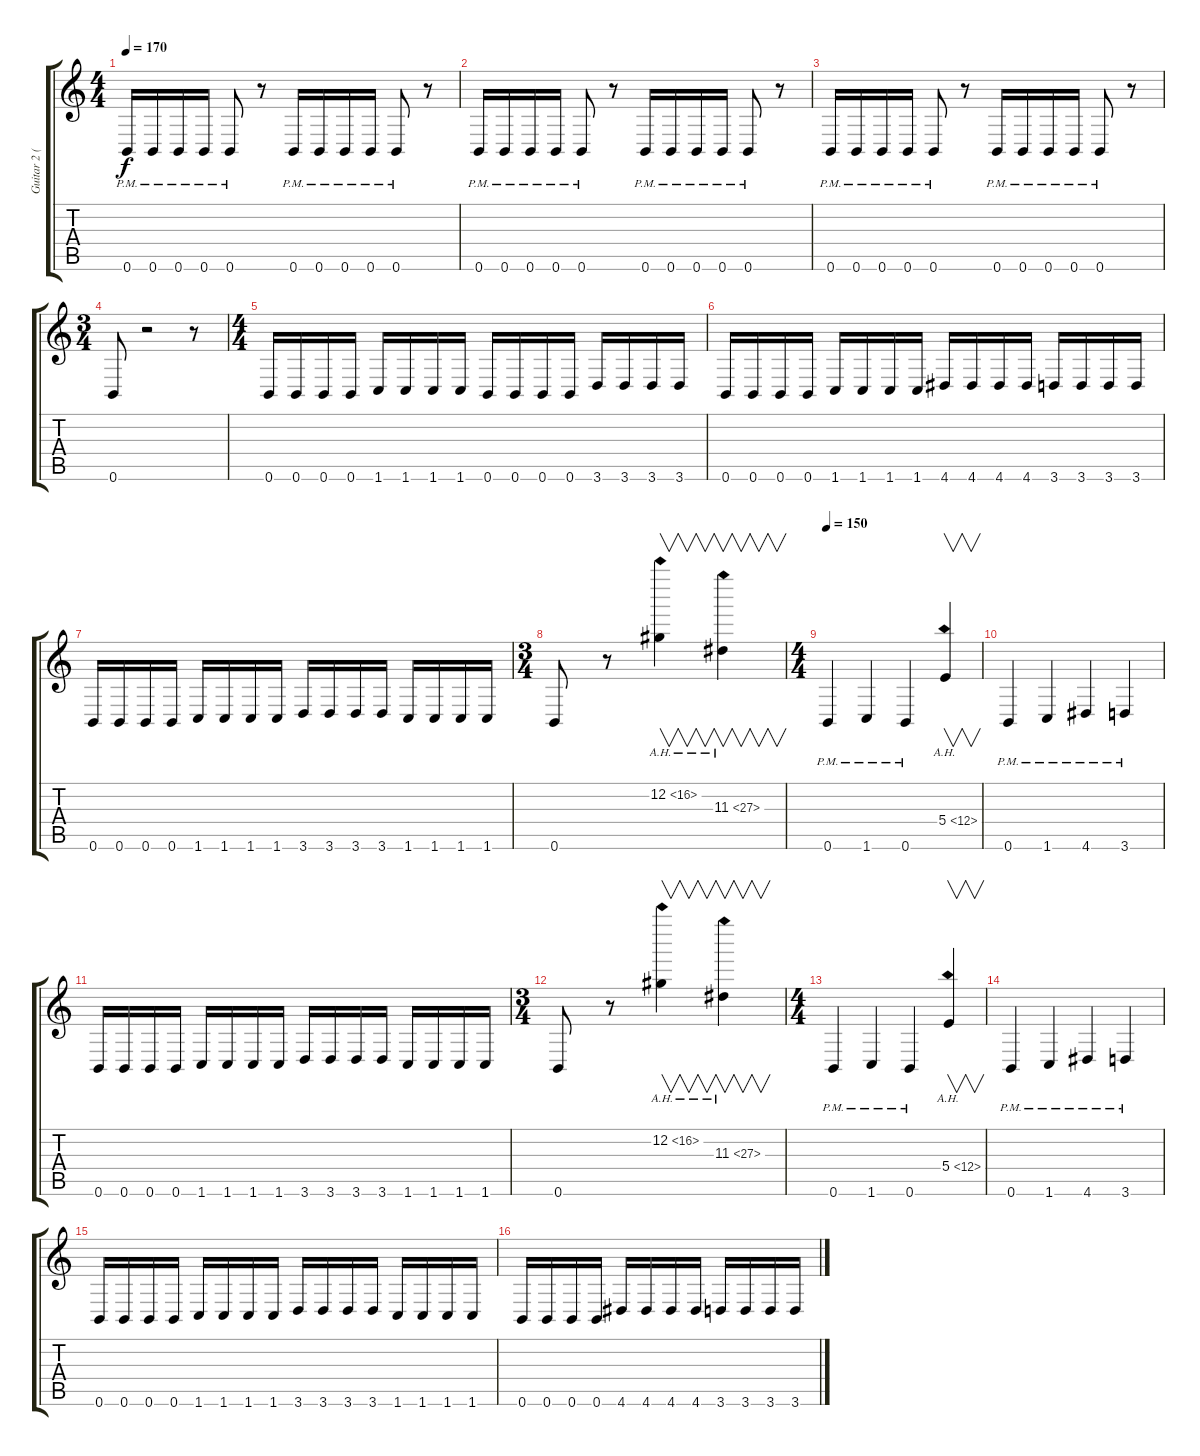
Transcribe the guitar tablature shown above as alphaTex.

\track ("Guitar 2 (Left)" "Guitar 2 (") {instrument overdrivenguitar}
\staff {score tabs}
\tuning (Db4 Ab3 E3 B2 Gb2 B1) {hide}
\ts (4 4)
\tempo 170
\clef g2
\ks c
0.6{pm}.16{dy f} 0.6{pm}.16 0.6{pm}.16 0.6{pm}.16 0.6{pm}.8 r.8 0.6{pm}.16 0.6{pm}.16 0.6{pm}.16 0.6{pm}.16 0.6{pm}.8 r.8 |
0.6{pm}.16 0.6{pm}.16 0.6{pm}.16 0.6{pm}.16 0.6{pm}.8 r.8 0.6{pm}.16 0.6{pm}.16 0.6{pm}.16 0.6{pm}.16 0.6{pm}.8 r.8 |
0.6{pm}.16 0.6{pm}.16 0.6{pm}.16 0.6{pm}.16 0.6{pm}.8 r.8 0.6{pm}.16 0.6{pm}.16 0.6{pm}.16 0.6{pm}.16 0.6{pm}.8 r.8 |
\ts (3 4)
0.6.8 r.2 r.8 |
\ts (4 4)
0.6.16 0.6.16 0.6.16 0.6.16 1.6.16 1.6.16 1.6.16 1.6.16 0.6.16 0.6.16 0.6.16 0.6.16 3.6.16 3.6.16 3.6.16 3.6.16 |
0.6.16 0.6.16 0.6.16 0.6.16 1.6.16 1.6.16 1.6.16 1.6.16 4.6.16 4.6.16 4.6.16 4.6.16 3.6.16 3.6.16 3.6.16 3.6.16 |
0.6.16 0.6.16 0.6.16 0.6.16 1.6.16 1.6.16 1.6.16 1.6.16 3.6.16 3.6.16 3.6.16 3.6.16 1.6.16 1.6.16 1.6.16 1.6.16 |
\ts (3 4)
0.6.8 r.8 12.2{ah 4}.4{v} 11.3{ah 16}.4{v} |
\ts (4 4)
\tempo 150
0.6{pm}.4 1.6{pm}.4 0.6{pm}.4 5.4{ah 7}.4{v} |
0.6{pm}.4 1.6{pm}.4 4.6{pm}.4 3.6{pm}.4 |
0.6.16 0.6.16 0.6.16 0.6.16 1.6.16 1.6.16 1.6.16 1.6.16 3.6.16 3.6.16 3.6.16 3.6.16 1.6.16 1.6.16 1.6.16 1.6.16 |
\ts (3 4)
0.6.8 r.8 12.2{ah 4}.4{v} 11.3{ah 16}.4{v} |
\ts (4 4)
0.6{pm}.4 1.6{pm}.4 0.6{pm}.4 5.4{ah 7}.4{v} |
0.6{pm}.4 1.6{pm}.4 4.6{pm}.4 3.6{pm}.4 |
0.6.16 0.6.16 0.6.16 0.6.16 1.6.16 1.6.16 1.6.16 1.6.16 3.6.16 3.6.16 3.6.16 3.6.16 1.6.16 1.6.16 1.6.16 1.6.16 |
0.6.16 0.6.16 0.6.16 0.6.16 4.6.16 4.6.16 4.6.16 4.6.16 3.6.16 3.6.16 3.6.16 3.6.16
